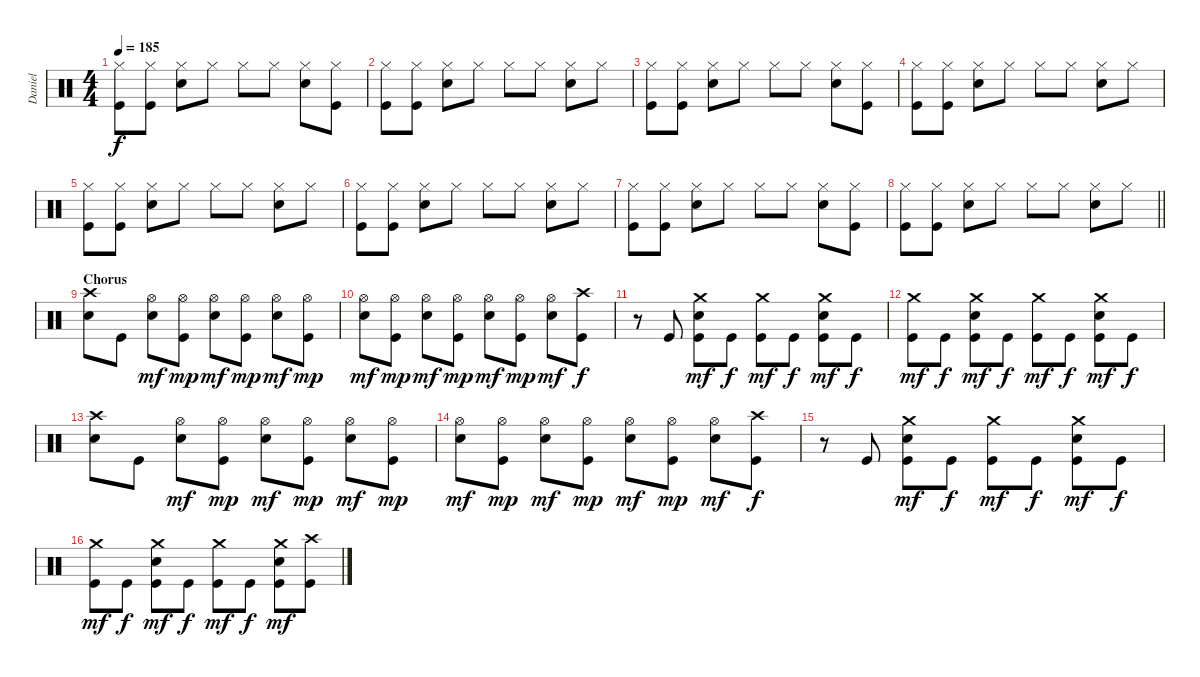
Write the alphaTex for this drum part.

\track ("Daniel" "Daniel") {instrument percussion}
\staff {score}
\articulation defaults
\ts (4 4)
\tempo 185
\clef neutral
\ks c
("Kick (hit)" "Hi-Hat (closed)").8{dy f} ("Kick (hit)" "Hi-Hat (closed)").8 ("Electric Snare (hit)" "Hi-Hat (closed)").8 "Hi-Hat (closed)".8 "Hi-Hat (closed)".8 "Hi-Hat (closed)".8 ("Electric Snare (hit)" "Hi-Hat (closed)").8 ("Kick (hit)" "Hi-Hat (closed)").8 |
("Kick (hit)" "Hi-Hat (closed)").8 ("Kick (hit)" "Hi-Hat (closed)").8 ("Electric Snare (hit)" "Hi-Hat (closed)").8 "Hi-Hat (closed)".8 "Hi-Hat (closed)".8 "Hi-Hat (closed)".8 ("Electric Snare (hit)" "Hi-Hat (closed)").8 "Hi-Hat (closed)".8 |
("Kick (hit)" "Hi-Hat (closed)").8 ("Kick (hit)" "Hi-Hat (closed)").8 ("Electric Snare (hit)" "Hi-Hat (closed)").8 "Hi-Hat (closed)".8 "Hi-Hat (closed)".8 "Hi-Hat (closed)".8 ("Electric Snare (hit)" "Hi-Hat (closed)").8 ("Kick (hit)" "Hi-Hat (closed)").8 |
("Kick (hit)" "Hi-Hat (closed)").8 ("Kick (hit)" "Hi-Hat (closed)").8 ("Electric Snare (hit)" "Hi-Hat (closed)").8 "Hi-Hat (closed)".8 "Hi-Hat (closed)".8 "Hi-Hat (closed)".8 ("Electric Snare (hit)" "Hi-Hat (closed)").8 "Hi-Hat (closed)".8 |
("Kick (hit)" "Hi-Hat (closed)").8 ("Kick (hit)" "Hi-Hat (closed)").8 ("Electric Snare (hit)" "Hi-Hat (closed)").8 "Hi-Hat (closed)".8 "Hi-Hat (closed)".8 "Hi-Hat (closed)".8 ("Electric Snare (hit)" "Hi-Hat (closed)").8 "Hi-Hat (closed)".8 |
("Kick (hit)" "Hi-Hat (closed)").8 ("Kick (hit)" "Hi-Hat (closed)").8 ("Electric Snare (hit)" "Hi-Hat (closed)").8 "Hi-Hat (closed)".8 "Hi-Hat (closed)".8 "Hi-Hat (closed)".8 ("Electric Snare (hit)" "Hi-Hat (closed)").8 "Hi-Hat (closed)".8 |
("Kick (hit)" "Hi-Hat (closed)").8 ("Kick (hit)" "Hi-Hat (closed)").8 ("Electric Snare (hit)" "Hi-Hat (closed)").8 "Hi-Hat (closed)".8 "Hi-Hat (closed)".8 "Hi-Hat (closed)".8 ("Electric Snare (hit)" "Hi-Hat (closed)").8 ("Kick (hit)" "Hi-Hat (closed)").8 |
\barLineRight lightlight
("Kick (hit)" "Hi-Hat (closed)").8 ("Kick (hit)" "Hi-Hat (closed)").8 ("Electric Snare (hit)" "Hi-Hat (closed)").8 "Hi-Hat (closed)".8 "Hi-Hat (closed)".8 "Hi-Hat (closed)".8 ("Electric Snare (hit)" "Hi-Hat (closed)").8 "Hi-Hat (closed)".8 |
\section ("" "Chorus")
("Electric Snare (hit)" "Crash high (hit)").8 "Kick (hit)".8 ("Electric Snare (hit)" "Hi-Hat (open)").8{dy mf} ("Kick (hit)" "Hi-Hat (open)").8{dy mp} ("Electric Snare (hit)" "Hi-Hat (open)").8{dy mf} ("Kick (hit)" "Hi-Hat (open)").8{dy mp} ("Electric Snare (hit)" "Hi-Hat (open)").8{dy mf} ("Kick (hit)" "Hi-Hat (open)").8{dy mp} |
("Electric Snare (hit)" "Hi-Hat (open)").8{dy mf} ("Kick (hit)" "Hi-Hat (open)").8{dy mp} ("Electric Snare (hit)" "Hi-Hat (open)").8{dy mf} ("Kick (hit)" "Hi-Hat (open)").8{dy mp} ("Electric Snare (hit)" "Hi-Hat (open)").8{dy mf} ("Kick (hit)" "Hi-Hat (open)").8{dy mp} ("Electric Snare (hit)" "Hi-Hat (open)").8{dy mf} ("Kick (hit)" "Crash high (hit)").8{dy f} |
r.8 "Kick (hit)".8 ("Kick (hit)" "Electric Snare (hit)" "Crash medium (hit)").8{dy mf} "Kick (hit)".8{dy f} ("Kick (hit)" "Crash medium (hit)").8{dy mf} "Kick (hit)".8{dy f} ("Kick (hit)" "Electric Snare (hit)" "Crash medium (hit)").8{dy mf} "Kick (hit)".8{dy f} |
("Kick (hit)" "Crash medium (hit)").8{dy mf} "Kick (hit)".8{dy f} ("Kick (hit)" "Electric Snare (hit)" "Crash medium (hit)").8{dy mf} "Kick (hit)".8{dy f} ("Kick (hit)" "Crash medium (hit)").8{dy mf} "Kick (hit)".8{dy f} ("Kick (hit)" "Electric Snare (hit)" "Crash medium (hit)").8{dy mf} "Kick (hit)".8{dy f} |
("Electric Snare (hit)" "Crash high (hit)").8 "Kick (hit)".8 ("Electric Snare (hit)" "Hi-Hat (open)").8{dy mf} ("Kick (hit)" "Hi-Hat (open)").8{dy mp} ("Electric Snare (hit)" "Hi-Hat (open)").8{dy mf} ("Kick (hit)" "Hi-Hat (open)").8{dy mp} ("Electric Snare (hit)" "Hi-Hat (open)").8{dy mf} ("Kick (hit)" "Hi-Hat (open)").8{dy mp} |
("Electric Snare (hit)" "Hi-Hat (open)").8{dy mf} ("Kick (hit)" "Hi-Hat (open)").8{dy mp} ("Electric Snare (hit)" "Hi-Hat (open)").8{dy mf} ("Kick (hit)" "Hi-Hat (open)").8{dy mp} ("Electric Snare (hit)" "Hi-Hat (open)").8{dy mf} ("Kick (hit)" "Hi-Hat (open)").8{dy mp} ("Electric Snare (hit)" "Hi-Hat (open)").8{dy mf} ("Kick (hit)" "Crash high (hit)").8{dy f} |
r.8 "Kick (hit)".8 ("Kick (hit)" "Electric Snare (hit)" "Crash medium (hit)").8{dy mf} "Kick (hit)".8{dy f} ("Kick (hit)" "Crash medium (hit)").8{dy mf} "Kick (hit)".8{dy f} ("Kick (hit)" "Electric Snare (hit)" "Crash medium (hit)").8{dy mf} "Kick (hit)".8{dy f} |
("Kick (hit)" "Crash medium (hit)").8{dy mf} "Kick (hit)".8{dy f} ("Kick (hit)" "Electric Snare (hit)" "Crash medium (hit)").8{dy mf} "Kick (hit)".8{dy f} ("Kick (hit)" "Crash medium (hit)").8{dy mf} "Kick (hit)".8{dy f} ("Kick (hit)" "Electric Snare (hit)" "Crash medium (hit)").8{dy mf} ("Kick (hit)" "Crash high (hit)").8
